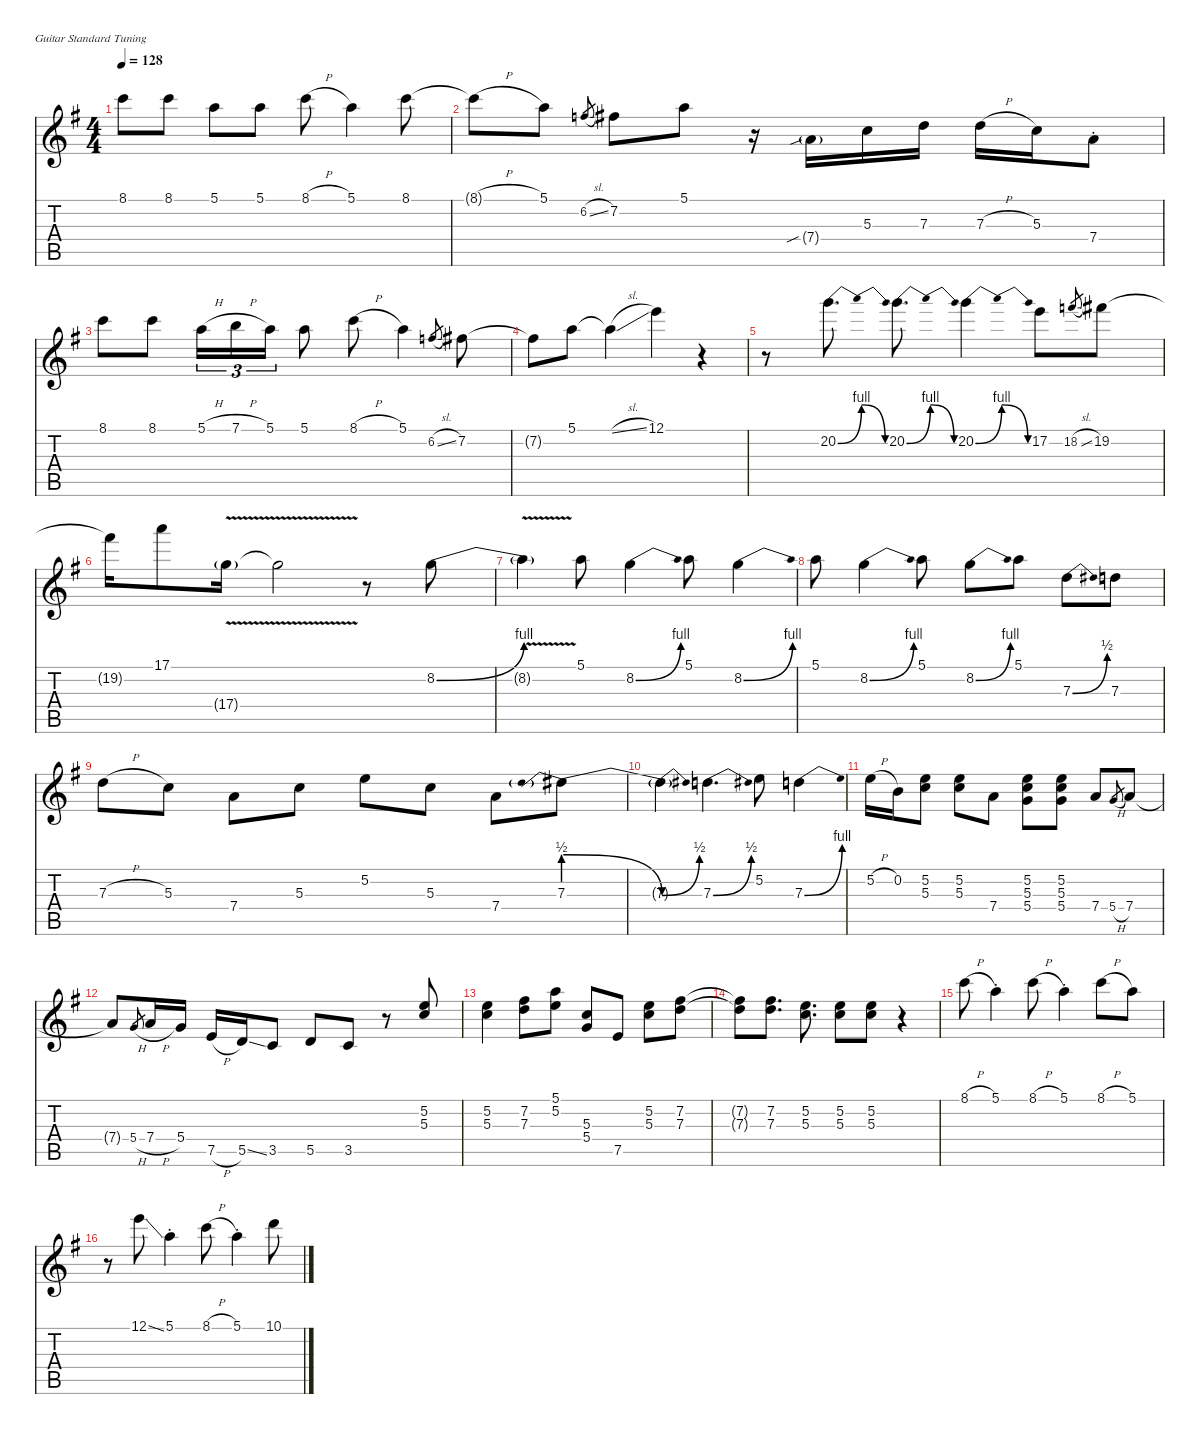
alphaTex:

\defaultSystemsLayout 4
\hideDynamics
\bracketExtendMode nobrackets
\singleTrackTrackNamePolicy hidden
\multiTrackTrackNamePolicy hidden
\firstSystemTrackNameMode fullname
\firstSystemTrackNameOrientation horizontal
\otherSystemsTrackNameOrientation horizontal
\track ("Lead Guitar" "dist.guit.") {instrument distortionguitar}
\staff {score tabs}
\tuning (E4 B3 G3 D3 A2 E2)
\ts (4 4)
\tempo 128
\clef g2
\ks g
8.1{acc forcenatural}.8{dy f beam Down} 8.1{acc forcenatural}.8{beam Down} 5.1{acc forcenatural}.8{beam Down} 5.1{acc forcenatural}.8{beam Down} 8.1{h acc forcenatural}.8{beam Down} 5.1{acc forcenatural}.4{beam Down} 8.1{acc forcenatural}.8{beam Down} |
8.1{h t acc forcenatural}.8{beam Down} 5.1{acc forcenatural}.8{beam Down} 6.2{sl acc forcenatural}.8{gr dy mf beam Up} 7.2{acc #}.8{dy f beam Down} 5.1{acc forcenatural}.8{beam Down} r.16{beam Down} 7.4{sib g acc forcenatural}.16{dy mf beam Down} 5.3{acc forcenatural}.16{dy f beam Down} 7.3{acc forcenatural}.16{beam Down} 7.3{h acc forcenatural}.16{beam Down} 5.3{acc forcenatural}.16{beam Down} 7.4{st acc forcenatural}.8{beam Down} |
8.1{acc forcenatural}.8{beam Down} 8.1{acc forcenatural}.8{beam Down} 5.1{h acc forcenatural}.16{tu (3 2) beam Down} 7.1{h acc forcenatural}.16{tu (3 2) beam Down} 5.1{acc forcenatural}.16{tu (3 2) beam Down} 5.1{acc forcenatural}.8{beam Down} 8.1{h acc forcenatural}.8{beam Down} 5.1{acc forcenatural}.4{beam Down} 6.2{sl acc forcenatural}.8{gr dy mf beam Up} 7.2{acc #}.8{dy f beam Down} |
7.2{t acc #}.8{beam Down} 5.1{acc forcenatural}.8{beam Down} 5.1{sl t acc forcenatural}.4{beam Down} 12.1{acc forcenatural}.4{beam Down} r.4{beam Down} |
r.8{beam Down} 20.2{be (bendrelease 0 0 37.0000008 4 37.0000008 4 60 0) acc forcenatural}.8{d beam Down} 20.2{be (bendrelease 0 0 37.9999992 4 37.9999992 4 60 0) acc forcenatural}.8{d beam Down} 20.2{be (bendrelease 0 0 37.9999992 4 37.9999992 4 60 0) acc forcenatural}.4{beam Down} 17.2{acc forcenatural}.8{beam Down} 18.2{sl acc forcenatural}.8{gr dy mf beam Up} 19.2{acc #}.8{dy f beam Down} |
19.2{t acc #}.16{beam Down} 17.1{acc forcenatural}.8{beam Down} 17.4{v g acc forcenatural}.16{dy mf beam Down} 17.4{v t acc forcenatural}.2{dy f beam Down} r.8{beam Down} 8.2{be (bend 0 0 60 4) acc forcenatural}.8{beam Down} |
8.2{v t}.4{beam Down} 5.1{acc forcenatural}.8{beam Down} 8.2{be (bend 0 0 30 4) acc forcenatural}.4{beam Down} 5.1{acc forcenatural}.8{beam Down} 8.2{be (bend 0 0 30 4) acc forcenatural}.4{beam Down} |
5.1{acc forcenatural}.8{beam Down} 8.2{be (bend 0 0 30 4) acc forcenatural}.4{beam Down} 5.1{acc forcenatural}.8{beam Down} 8.2{be (bend 0 0 30 4) acc forcenatural}.8{beam Down} 5.1{acc forcenatural}.8{beam Down} 7.3{be (bend 0 0 30 2) acc forcenatural}.8{beam Down} 7.3{acc forcenatural}.8{beam Down} |
7.3{h acc forcenatural}.8{beam Down} 5.3{acc forcenatural}.8{beam Down} 7.4{acc forcenatural}.8{beam Down} 5.3{acc forcenatural}.8{beam Down} 5.2{acc forcenatural}.8{beam Down} 5.3{acc forcenatural}.8{beam Down} 7.4{acc forcenatural}.8{beam Down} 7.3{be (prebendrelease 0 2 60 0)}.8{beam Down} |
7.3{be (bend 0 0 60 2) t acc forcenatural}.4{beam Down} 7.3{be (bend 0 0 30 2) acc forcenatural}.4{d beam Down} 5.2{acc forcenatural}.8{beam Down} 7.3{be (bend 0 0 15 4) acc forcenatural}.4{beam Down} |
5.2{h acc forcenatural}.16{beam Down} 0.2{acc forcenatural}.16{beam Down} (5.2{acc forcenatural} 5.3{acc forcenatural}).8{beam Down} (5.2{acc forcenatural} 5.3{acc forcenatural}).8{beam Down} 7.4{acc forcenatural}.8{beam Down} (5.2{acc forcenatural} 5.3{acc forcenatural} 5.4{acc forcenatural}).8{beam Down} (5.2{acc forcenatural} 5.3{acc forcenatural} 5.4{acc forcenatural}).8{beam Down} 7.4{acc forcenatural}.8{beam Up} 5.4{h acc forcenatural}.8{gr dy mf beam Up} 7.4{acc forcenatural}.8{dy f beam Up} |
7.4{t acc forcenatural}.8{beam Up} 5.4{h acc forcenatural}.8{gr dy mf beam Up} 7.4{h acc forcenatural}.16{dy f beam Up} 5.4{acc forcenatural}.16{beam Up} 7.5{h acc forcenatural}.16{beam Up} 5.5{ss acc forcenatural}.16{beam Up} 3.5{acc forcenatural}.8{beam Up} 5.5{acc forcenatural}.8{beam Up} 3.5{acc forcenatural}.8{beam Up} r.8{beam Up} (5.2{acc forcenatural} 5.3{acc forcenatural}).8{beam Down} |
(5.2{acc forcenatural} 5.3{acc forcenatural}).4{beam Down} (7.2{acc #} 7.3{acc forcenatural}).8{beam Down} (5.1{acc forcenatural} 5.2{acc forcenatural}).8{beam Down} (5.3{acc forcenatural} 5.4{acc forcenatural}).8{beam Up} 7.5{acc forcenatural}.8{beam Up} (5.2{acc forcenatural} 5.3{acc forcenatural}).8{beam Down} (7.2{acc #} 7.3{acc forcenatural}).8{beam Down} |
(7.2{t acc #} 7.3{t acc forcenatural}).8{beam Down} (7.2{acc #} 7.3{acc forcenatural}).8{d beam Down} (5.2{acc forcenatural} 5.3{acc forcenatural}).8{d beam Down} (5.2{acc forcenatural} 5.3{acc forcenatural}).8{beam Down} (5.2{acc forcenatural} 5.3{acc forcenatural}).8{beam Down} r.4{beam Down} |
8.1{h acc forcenatural}.8{beam Down} 5.1{st acc forcenatural}.4{beam Down} 8.1{h acc forcenatural}.8{beam Down} 5.1{st acc forcenatural}.4{beam Down} 8.1{h acc forcenatural}.8{beam Down} 5.1{acc forcenatural}.8{beam Down} |
r.8{beam Down} 12.1{ss acc forcenatural}.8{beam Down} 5.1{st acc forcenatural}.4{beam Down} 8.1{h acc forcenatural}.8{beam Down} 5.1{st acc forcenatural}.4{beam Down} 10.1{ss acc forcenatural}.8{beam Down}
